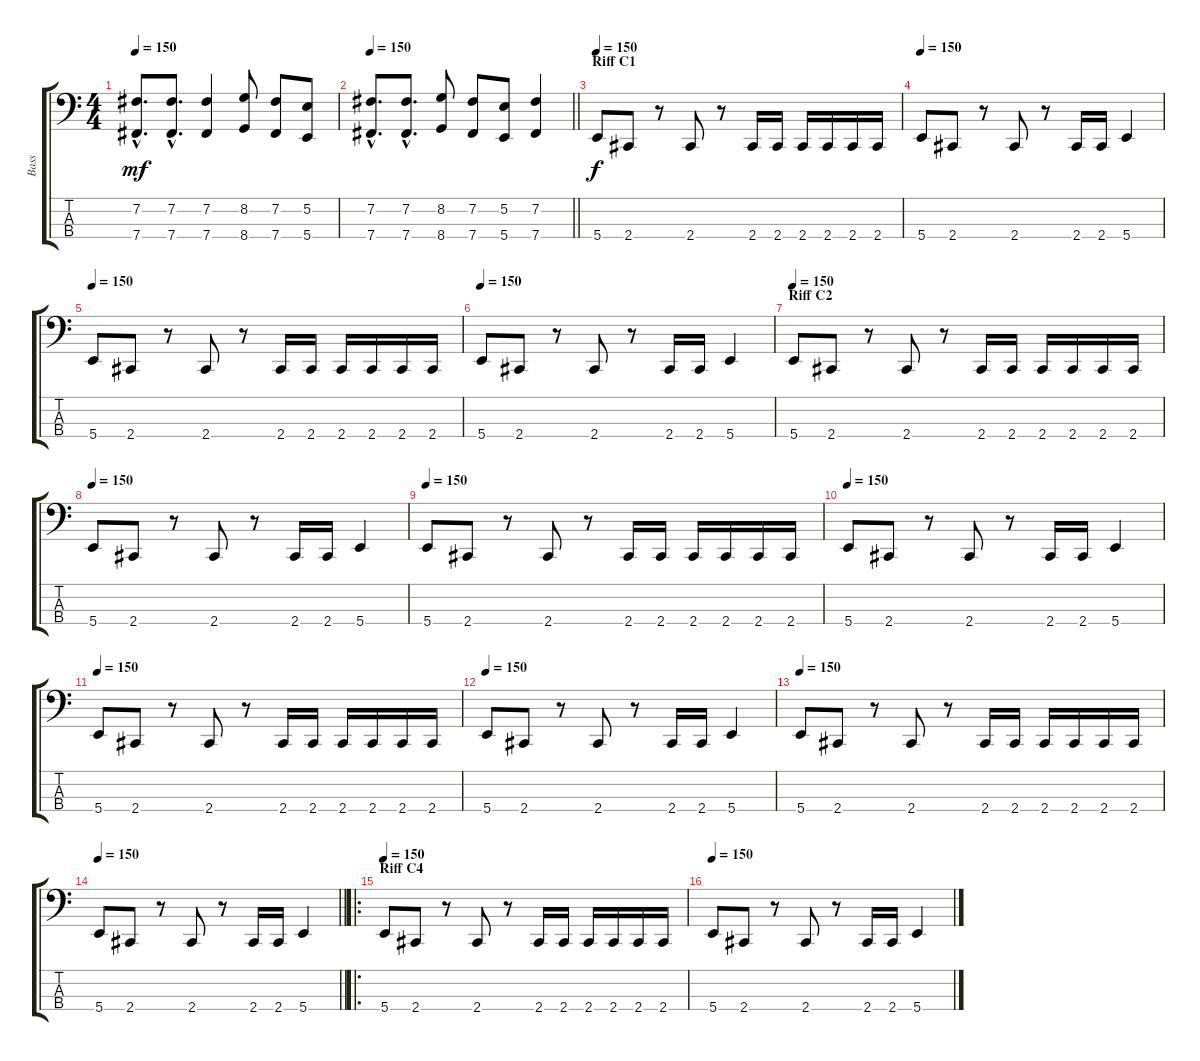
\track ("Bass" "Bass") {instrument electricbassfinger}
\staff {score tabs}
\tuning (E2 B1 Gb1 B0) {hide}
\ts (4 4)
\tempo 150
\clef f4
\ks c
(7.2{hac} 7.4{hac}).8{d dy mf} (7.2{hac} 7.4{hac}).8{d} (7.2 7.4).4 (8.2 8.4).8 (7.2 7.4).8 (5.2 5.4).8 |
\tempo 150
\barLineRight lightlight
(7.2{hac} 7.4{hac}).8{d} (7.2{hac} 7.4{hac}).8{d} (8.2 8.4).8 (7.2 7.4).8 (5.2 5.4).8 (7.2 7.4).4 |
\section ("" "Riff C1")
\tempo 150
5.4.8{dy f} 2.4.8 r.8 2.4.8 r.8 2.4.16 2.4.16 2.4.16 2.4.16 2.4.16 2.4.16 |
\tempo 150
5.4.8 2.4.8 r.8 2.4.8 r.8 2.4.16 2.4.16 5.4.4 |
\tempo 150
5.4.8 2.4.8 r.8 2.4.8 r.8 2.4.16 2.4.16 2.4.16 2.4.16 2.4.16 2.4.16 |
\tempo 150
5.4.8 2.4.8 r.8 2.4.8 r.8 2.4.16 2.4.16 5.4.4 |
\section ("" "Riff C2")
\tempo 150
5.4.8 2.4.8 r.8 2.4.8 r.8 2.4.16 2.4.16 2.4.16 2.4.16 2.4.16 2.4.16 |
\tempo 150
5.4.8 2.4.8 r.8 2.4.8 r.8 2.4.16 2.4.16 5.4.4 |
\tempo 150
5.4.8 2.4.8 r.8 2.4.8 r.8 2.4.16 2.4.16 2.4.16 2.4.16 2.4.16 2.4.16 |
\tempo 150
5.4.8 2.4.8 r.8 2.4.8 r.8 2.4.16 2.4.16 5.4.4 |
\tempo 150
5.4.8 2.4.8 r.8 2.4.8 r.8 2.4.16 2.4.16 2.4.16 2.4.16 2.4.16 2.4.16 |
\tempo 150
5.4.8 2.4.8 r.8 2.4.8 r.8 2.4.16 2.4.16 5.4.4 |
\tempo 150
5.4.8 2.4.8 r.8 2.4.8 r.8 2.4.16 2.4.16 2.4.16 2.4.16 2.4.16 2.4.16 |
\tempo 150
\barLineRight lightlight
5.4.8 2.4.8 r.8 2.4.8 r.8 2.4.16 2.4.16 5.4.4 |
\ro
\section ("" "Riff C4")
\tempo 150
5.4.8 2.4.8 r.8 2.4.8 r.8 2.4.16 2.4.16 2.4.16 2.4.16 2.4.16 2.4.16 |
\tempo 150
5.4.8 2.4.8 r.8 2.4.8 r.8 2.4.16 2.4.16 5.4.4
